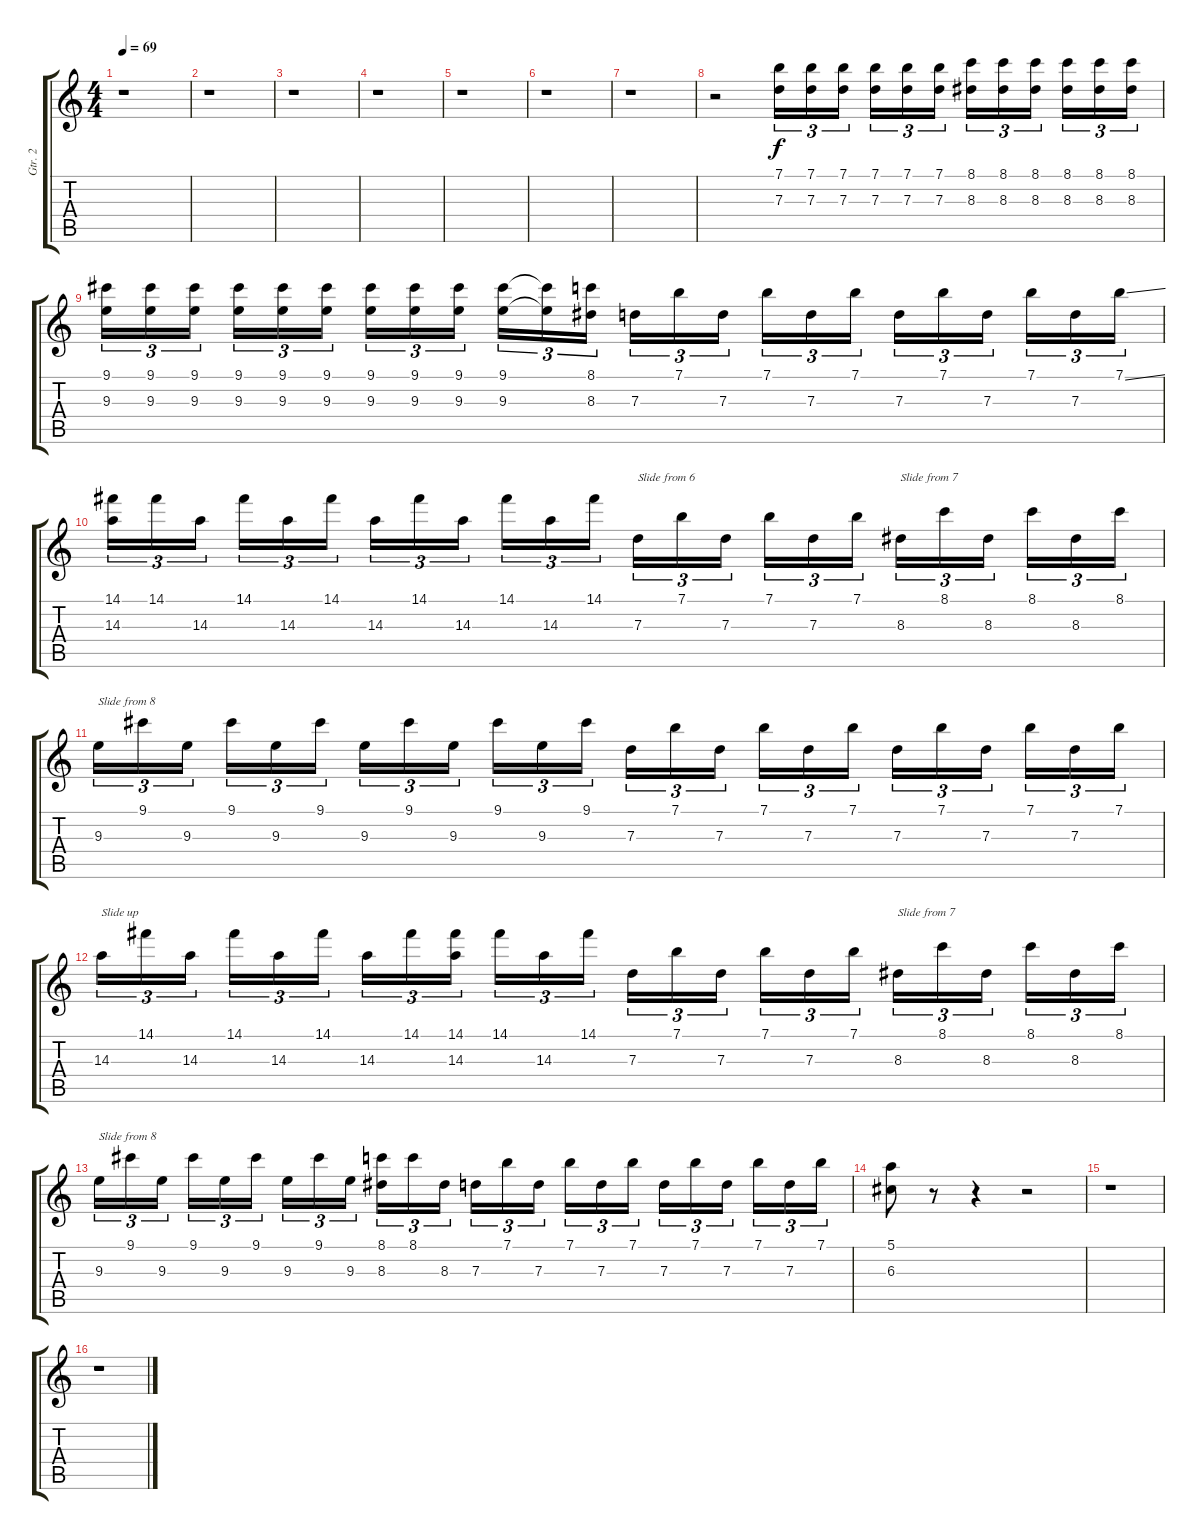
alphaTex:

\track ("Gtr. 2" "Gtr. 2") {instrument overdrivenguitar}
\staff {score tabs}
\tuning (E4 B3 G3 D3 A2 E2) {hide}
\ts (4 4)
\tempo 69
\clef g2
\ks c
r.1{dy f} |
r.1 |
r.1 |
r.1 |
r.1 |
r.1 |
r.1 |
r.2 (7.1 7.3).16{tu (3 2)} (7.1 7.3).16{tu (3 2)} (7.1 7.3).16{tu (3 2)} (7.1 7.3).16{tu (3 2)} (7.1 7.3).16{tu (3 2)} (7.1 7.3).16{tu (3 2)} (8.1 8.3).16{tu (3 2)} (8.1 8.3).16{tu (3 2)} (8.1 8.3).16{tu (3 2)} (8.1 8.3).16{tu (3 2)} (8.1 8.3).16{tu (3 2)} (8.1 8.3).16{tu (3 2)} |
(9.1 9.3).16{tu (3 2)} (9.1 9.3).16{tu (3 2)} (9.1 9.3).16{tu (3 2)} (9.1 9.3).16{tu (3 2)} (9.1 9.3).16{tu (3 2)} (9.1 9.3).16{tu (3 2)} (9.1 9.3).16{tu (3 2)} (9.1 9.3).16{tu (3 2)} (9.1 9.3).16{tu (3 2)} (9.1 9.3).16{tu (3 2)} (9.1{t} 9.3{t}).16{tu (3 2)} (8.1 8.3).16{tu (3 2)} 7.3.16{tu (3 2)} 7.1.16{tu (3 2)} 7.3.16{tu (3 2)} 7.1.16{tu (3 2)} 7.3.16{tu (3 2)} 7.1.16{tu (3 2)} 7.3.16{tu (3 2)} 7.1.16{tu (3 2)} 7.3.16{tu (3 2)} 7.1.16{tu (3 2)} 7.3.16{tu (3 2)} 7.1{ss}.16{tu (3 2)} |
(14.1 14.3).16{tu (3 2)} 14.1.16{tu (3 2)} 14.3.16{tu (3 2)} 14.1.16{tu (3 2)} 14.3.16{tu (3 2)} 14.1.16{tu (3 2)} 14.3.16{tu (3 2)} 14.1.16{tu (3 2)} 14.3.16{tu (3 2)} 14.1.16{tu (3 2)} 14.3.16{tu (3 2)} 14.1.16{tu (3 2)} 7.3.16{tu (3 2) txt "Slide from 6"} 7.1.16{tu (3 2)} 7.3.16{tu (3 2)} 7.1.16{tu (3 2)} 7.3.16{tu (3 2)} 7.1.16{tu (3 2)} 8.3.16{tu (3 2) txt "Slide from 7"} 8.1.16{tu (3 2)} 8.3.16{tu (3 2)} 8.1.16{tu (3 2)} 8.3.16{tu (3 2)} 8.1.16{tu (3 2)} |
9.3.16{tu (3 2) txt "Slide from 8"} 9.1.16{tu (3 2)} 9.3.16{tu (3 2)} 9.1.16{tu (3 2)} 9.3.16{tu (3 2)} 9.1.16{tu (3 2)} 9.3.16{tu (3 2)} 9.1.16{tu (3 2)} 9.3.16{tu (3 2)} 9.1.16{tu (3 2)} 9.3.16{tu (3 2)} 9.1.16{tu (3 2)} 7.3.16{tu (3 2)} 7.1.16{tu (3 2)} 7.3.16{tu (3 2)} 7.1.16{tu (3 2)} 7.3.16{tu (3 2)} 7.1.16{tu (3 2)} 7.3.16{tu (3 2)} 7.1.16{tu (3 2)} 7.3.16{tu (3 2)} 7.1.16{tu (3 2)} 7.3.16{tu (3 2)} 7.1.16{tu (3 2)} |
14.3.16{tu (3 2) txt "Slide up"} 14.1.16{tu (3 2)} 14.3.16{tu (3 2)} 14.1.16{tu (3 2)} 14.3.16{tu (3 2)} 14.1.16{tu (3 2)} 14.3.16{tu (3 2)} 14.1.16{tu (3 2)} (14.1 14.3).16{tu (3 2)} 14.1.16{tu (3 2)} 14.3.16{tu (3 2)} 14.1.16{tu (3 2)} 7.3.16{tu (3 2)} 7.1.16{tu (3 2)} 7.3.16{tu (3 2)} 7.1.16{tu (3 2)} 7.3.16{tu (3 2)} 7.1.16{tu (3 2)} 8.3.16{tu (3 2) txt "Slide from 7"} 8.1.16{tu (3 2)} 8.3.16{tu (3 2)} 8.1.16{tu (3 2)} 8.3.16{tu (3 2)} 8.1.16{tu (3 2)} |
9.3.16{tu (3 2) txt "Slide from 8"} 9.1.16{tu (3 2)} 9.3.16{tu (3 2)} 9.1.16{tu (3 2)} 9.3.16{tu (3 2)} 9.1.16{tu (3 2)} 9.3.16{tu (3 2)} 9.1.16{tu (3 2)} 9.3.16{tu (3 2)} (8.1 8.3).16{tu (3 2)} 8.1.16{tu (3 2)} 8.3.16{tu (3 2)} 7.3.16{tu (3 2)} 7.1.16{tu (3 2)} 7.3.16{tu (3 2)} 7.1.16{tu (3 2)} 7.3.16{tu (3 2)} 7.1.16{tu (3 2)} 7.3.16{tu (3 2)} 7.1.16{tu (3 2)} 7.3.16{tu (3 2)} 7.1.16{tu (3 2)} 7.3.16{tu (3 2)} 7.1.16{tu (3 2)} |
(5.1 6.3).8 r.8 r.4 r.2 |
r.1 |
r.1
